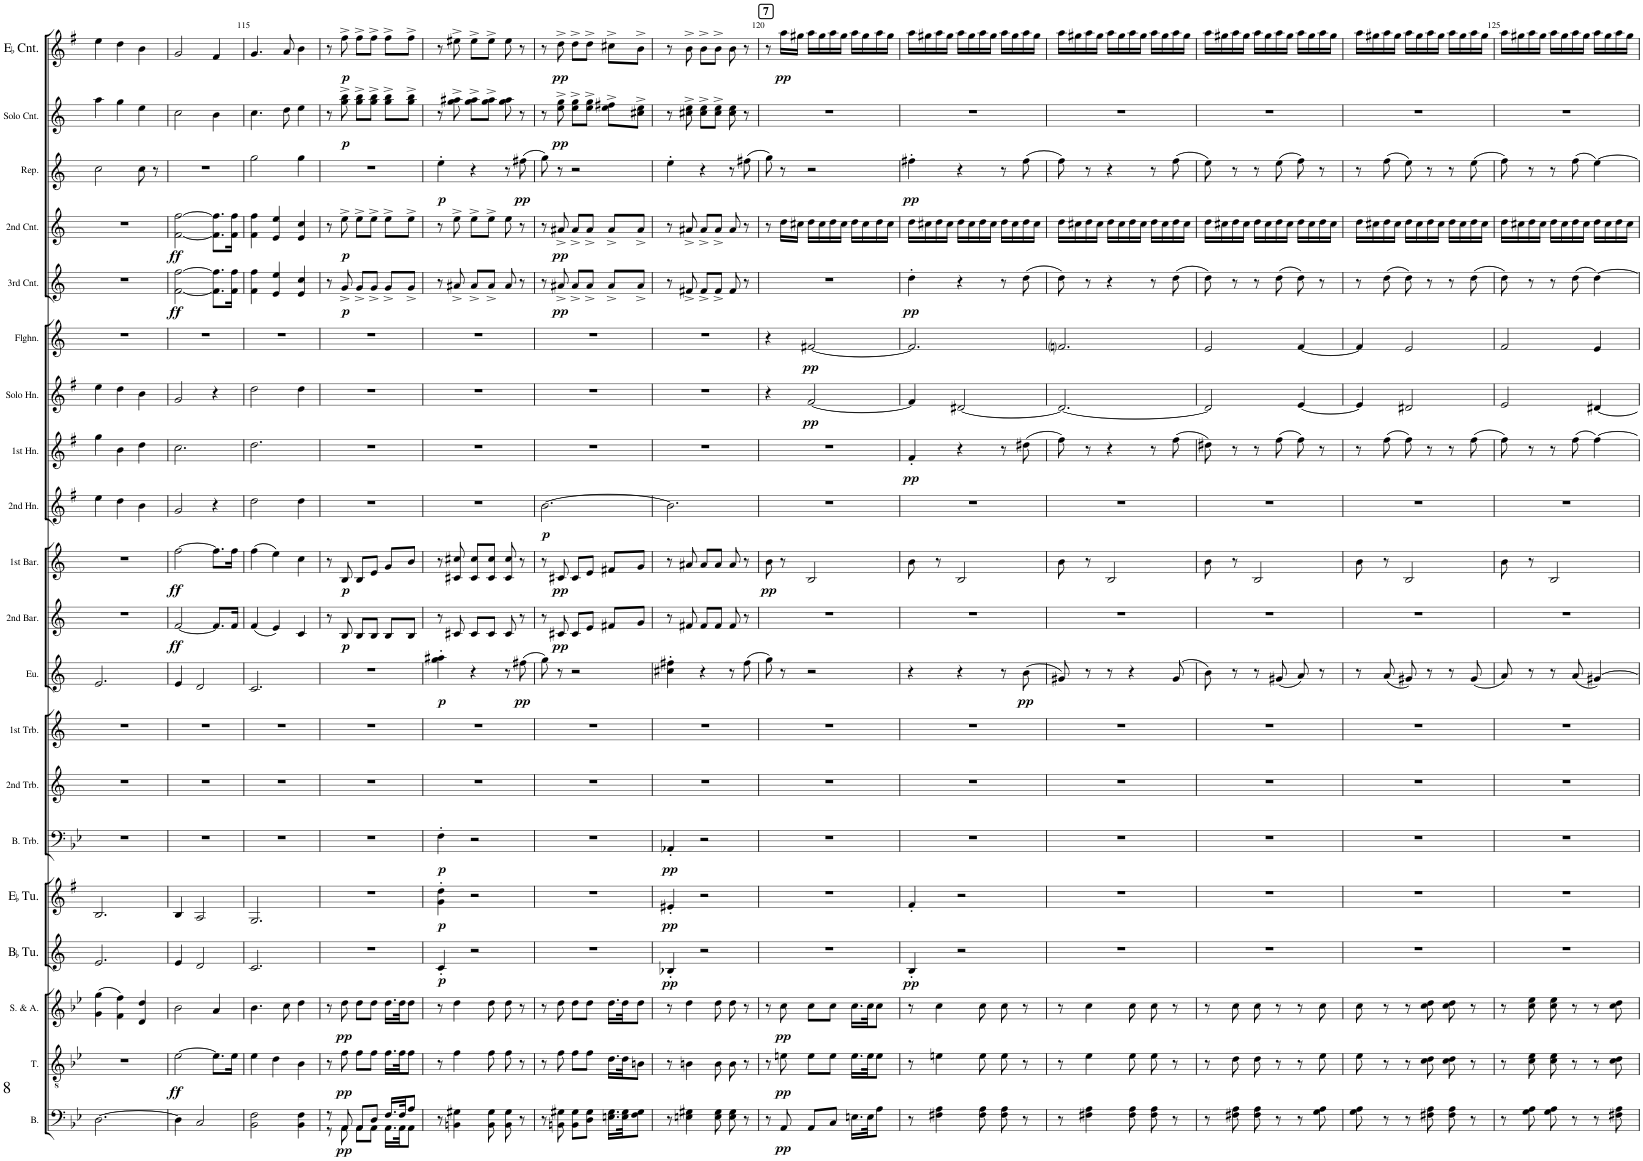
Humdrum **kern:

**kern	**dynam	**kern	**dynam	**kern	**dynam	**kern	**dynam	**kern	**dynam	**kern	**dynam	**kern	**kern	**kern	**dynam	**kern	**dynam	**kern	**dynam	**kern	**dynam	**kern	**dynam	**kern	**dynam	**kern	**dynam	**kern	**dynam	**kern	**dynam	**kern	**dynam	**kern	**dynam	**kern	**dynam
*part20	*part20	*part19	*part19	*part18	*part18	*part17	*part17	*part16	*part16	*part15	*part15	*part14	*part13	*part12	*part12	*part11	*part11	*part10	*part10	*part9	*part9	*part8	*part8	*part7	*part7	*part6	*part6	*part5	*part5	*part4	*part4	*part3	*part3	*part2	*part2	*part1	*part1
*staff20	*staff20	*staff19	*staff19	*staff18	*staff18	*staff17	*staff17	*staff16	*staff16	*staff15	*staff15	*staff14	*staff13	*staff12	*staff12	*staff11	*staff11	*staff10	*staff10	*staff9	*staff9	*staff8	*staff8	*staff7	*staff7	*staff6	*staff6	*staff5	*staff5	*staff4	*staff4	*staff3	*staff3	*staff2	*staff2	*staff1	*staff1
*I"Bass	*	*I"Tenor	*	*I"Soprano &amp; Alto	*	*I"BaccidentalFlat Tuba	*	*I"EaccidentalFlat Tuba	*	*I"Bass Trombone	*	*I"2nd Trombone	*I"1st Trombone	*I"Euphonium	*	*I"2nd Baritone	*	*I"1st Baritone	*	*I"2nd EaccidentalFlat Horn	*	*I"1st EaccidentalFlat Horn	*	*I"Solo EaccidentalFlat Horn	*	*I"Flugelhorn	*	*I"3rd BaccidentalFlat Cornet	*	*I"2nd BaccidentalFlat Cornet	*	*I"Repiano BaccidentalFlat Cornet	*	*I"Solo BaccidentalFlat Cornet	*	*I"EaccidentalFlat Cornet	*
*I'B.	*	*I'T.	*	*I'S. &amp; A.	*	*I'BaccidentalFlat Tu.	*	*I'EaccidentalFlat Tu.	*	*I'B. Trb.	*	*I'2nd Trb.	*I'1st Trb.	*I'Eu.	*	*I'2nd Bar.	*	*I'1st Bar.	*	*I'2nd Hn.	*	*I'1st Hn.	*	*I'Solo Hn.	*	*I'Flghn.	*	*I'3rd Cnt.	*	*I'2nd Cnt.	*	*I'Rep.	*	*I'Solo Cnt.	*	*I'EaccidentalFlat Cnt.	*
!!LO:PB:g=z
*clefF4	*	*clefGv2	*	*clefG2	*	*clefG2	*	*clefG2	*	*clefF4	*	*clefG2	*clefG2	*clefG2	*	*clefG2	*	*clefG2	*	*clefG2	*	*clefG2	*	*clefG2	*	*clefG2	*	*clefG2	*	*clefG2	*	*clefG2	*	*clefG2	*	*clefG2	*
*	*	*	*	*	*	*Trd15c26	*	*Trd12c21	*	*	*	*Trd8c14	*Trd8c14	*Trd8c14	*	*Trd8c14	*	*Trd8c14	*	*Trd5c9	*	*Trd5c9	*	*Trd5c9	*	*Trd1c2	*	*Trd1c2	*	*Trd1c2	*	*Trd1c2	*	*Trd1c2	*	*Trd-2c-3	*
*k[b-e-]	*	*k[b-e-]	*	*k[b-e-]	*	*k[]	*	*k[f#]	*	*k[b-e-]	*	*k[]	*k[]	*k[]	*	*k[]	*	*k[]	*	*k[f#]	*	*k[f#]	*	*k[f#]	*	*k[]	*	*k[]	*	*k[]	*	*k[]	*	*k[]	*	*k[f#]	*
*M3/4	*	*M3/4	*	*M3/4	*	*M3/4	*	*M3/4	*	*M3/4	*	*M3/4	*M3/4	*M3/4	*	*M3/4	*	*M3/4	*	*M3/4	*	*M3/4	*	*M3/4	*	*M3/4	*	*M3/4	*	*M3/4	*	*M3/4	*	*M3/4	*	*M3/4	*
=113	=113	=113	=113	=113	=113	=113	=113	=113	=113	=113	=113	=113	=113	=113	=113	=113	=113	=113	=113	=113	=113	=113	=113	=113	=113	=113	=113	=113	=113	=113	=113	=113	=113	=113	=113	=113	=113
[2.D\	.	2.r	.	(4g\ 4gg\	.	2.e/	.	2.B/	.	2.r	.	2.r	2.r	2.e/	.	2.r	.	2.r	.	4ee\	.	4gg\	.	4ee\	.	2.r	.	2.r	.	2.r	.	2cc\	.	4aa\	.	4ee\	.
.	.	.	.	4f\ 4ff\)	.	.	.	.	.	.	.	.	.	.	.	.	.	.	.	4dd\	.	4b\	.	4dd\	.	.	.	.	.	.	.	.	.	4gg\	.	4dd\	.
.	.	.	.	4d/ 4dd/	.	.	.	.	.	.	.	.	.	.	.	.	.	.	.	4b\	.	4dd\	.	4b\	.	.	.	.	.	.	.	8cc\	.	4ee\	.	4b\	.
.	.	.	.	.	.	.	.	.	.	.	.	.	.	.	.	.	.	.	.	.	.	.	.	.	.	.	.	.	.	.	.	8r	.	.	.	.	.
=114	=114	=114	=114	=114	=114	=114	=114	=114	=114	=114	=114	=114	=114	=114	=114	=114	=114	=114	=114	=114	=114	=114	=114	=114	=114	=114	=114	=114	=114	=114	=114	=114	=114	=114	=114	=114	=114
!	!	!	!LO:DY:b	!	!	!	!	!	!	!	!	!	!	!	!	!	!LO:DY:b	!	!LO:DY:b	!	!	!	!	!	!	!	!	!	!LO:DY:b	!	!LO:DY:b	!	!	!	!	!	!
4D\]	.	[2e-\	ff	2b-\	.	4e/	.	4B/	.	2.r	.	2.r	2.r	4e/	.	[2f/	ff	[2ff\	ff	2g/	.	2.cc\	.	2g/	.	2.r	.	[2f\ [2ff\	ff	[2f\ [2ff\	ff	2.r	.	2cc\	.	2g/	.
2C/	.	.	.	.	.	2d/	.	2A/	.	.	.	.	.	2d/	.	.	.	.	.	.	.	.	.	.	.	.	.	.	.	.	.	.	.	.	.	.	.
.	.	8.e-\L]	.	4a/	.	.	.	.	.	.	.	.	.	.	.	8.f/L]	.	8.ff\L]	.	4r	.	.	.	4r	.	.	.	8.f\] 8.ff\]L	.	8.f\] 8.ff\]L	.	.	.	4b\	.	4f#/	.
.	.	16e-\Jk	.	.	.	.	.	.	.	.	.	.	.	.	.	16f/Jk	.	16ff\Jk	.	.	.	.	.	.	.	.	.	16f\ 16ff\Jk	.	16f\ 16ff\Jk	.	.	.	.	.	.	.
=115	=115	=115	=115	=115	=115	=115	=115	=115	=115	=115	=115	=115	=115	=115	=115	=115	=115	=115	=115	=115	=115	=115	=115	=115	=115	=115	=115	=115	=115	=115	=115	=115	=115	=115	=115	=115	=115
2BB-\ 2F\	.	4e-\	.	4.b-\	.	2.c/	.	2.G/	.	2.r	.	2.r	2.r	2.c/	.	(4f/	.	(4ff\	.	2dd\	.	2.dd\	.	2dd\	.	2.r	.	4f\ 4ff\	.	4f\ 4ff\	.	2gg\	.	4.cc\	.	4.g/	.
.	.	4d\	.	.	.	.	.	.	.	.	.	.	.	.	.	4e/)	.	4ee\)	.	.	.	.	.	.	.	.	.	4e/ 4ee/	.	4e/ 4ee/	.	.	.	.	.	.	.
.	.	.	.	8cc\	.	.	.	.	.	.	.	.	.	.	.	.	.	.	.	.	.	.	.	.	.	.	.	.	.	.	.	.	.	8dd\	.	8a/	.
4BB-\ 4F\	.	4B-\	.	4dd\	.	.	.	.	.	.	.	.	.	.	.	4c/	.	4cc\	.	4dd\	.	.	.	4dd\	.	.	.	4e/ 4cc/	.	4e/ 4cc/	.	4gg\	.	4ee\	.	4b\	.
=116	=116	=116	=116	=116	=116	=116	=116	=116	=116	=116	=116	=116	=116	=116	=116	=116	=116	=116	=116	=116	=116	=116	=116	=116	=116	=116	=116	=116	=116	=116	=116	=116	=116	=116	=116	=116	=116
*^	*	*	*	*	*	*	*	*	*	*	*	*	*	*	*	*	*	*	*	*	*	*	*	*	*	*	*	*	*	*	*	*	*	*	*	*	*
8r	8r	.	8r	.	8r	.	2.r	.	2.r	.	2.r	.	2.r	2.r	2.r	.	8r	.	8r	.	2.r	.	2.r	.	2.r	.	2.r	.	8r	.	8r	.	2.r	.	8r	.	8r	.
!	!	!LO:DY:b	!	!LO:DY:b	!	!LO:DY:b	!	!	!	!	!	!	!	!	!	!	!	!LO:DY:b	!	!LO:DY:b	!	!	!	!	!	!	!	!	!	!LO:DY:b	!	!LO:DY:b	!	!	!	!LO:DY:b	!	!LO:DY:b
8AA/	8AA\	pp	8f\	pp	8dd\	pp	.	.	.	.	.	.	.	.	.	.	8B/	p	8B/	p	.	.	.	.	.	.	.	.	8g^/	p	8ee^\	p	.	.	8gg\^ 8bb\^	p	8ff#^\	p
8AA/L	8AA\L	.	8f\L	.	8dd\L	.	.	.	.	.	.	.	.	.	.	.	8B/L	.	8B/L	.	.	.	.	.	.	.	.	.	8g^/L	.	8ee^\L	.	.	.	8gg\^ 8bb\^L	.	8ff#^\L	.
8D/J	8AA\J	.	8f\J	.	8dd\J	.	.	.	.	.	.	.	.	.	.	.	8B/J	.	8e/J	.	.	.	.	.	.	.	.	.	8g^/J	.	8ee^\J	.	.	.	8gg\^ 8bb\^J	.	8ff#^\J	.
16.F/LL	16.AA\LL	.	16.f\LL	.	16.dd\LL	.	.	.	.	.	.	.	.	.	.	.	8B/L	.	8g/L	.	.	.	.	.	.	.	.	.	8g^/L	.	8ee^\L	.	.	.	8gg\^ 8bb\^L	.	8ff#^\L	.
32F/JK	32AA\JK	.	32f\JK	.	32dd\JK	.	.	.	.	.	.	.	.	.	.	.	.	.	.	.	.	.	.	.	.	.	.	.	.	.	.	.	.	.	.	.	.	.
8A/J	8AA\J	.	8f\J	.	8dd\J	.	.	.	.	.	.	.	.	.	.	.	8B/J	.	8b/J	.	.	.	.	.	.	.	.	.	8g^/J	.	8ee^\J	.	.	.	8gg\^ 8bb\^J	.	8ff#^\J	.
=117	=117	=117	=117	=117	=117	=117	=117	=117	=117	=117	=117	=117	=117	=117	=117	=117	=117	=117	=117	=117	=117	=117	=117	=117	=117	=117	=117	=117	=117	=117	=117	=117	=117	=117	=117	=117	=117	=117
!	!	!	!	!	!	!	!	!LO:DY:b	!	!LO:DY:b	!	!LO:DY:b	!	!	!	!LO:DY:b	!	!	!	!	!	!	!	!	!	!	!	!	!	!	!	!	!	!LO:DY:b	!	!	!	!
*v	*v	*	*	*	*	*	*	*	*	*	*	*	*	*	*	*	*	*	*	*	*	*	*	*	*	*	*	*	*	*	*	*	*	*	*	*	*	*
8r	.	8r	.	8r	.	4c'/	p	4g\' 4dd\'	p	4F'\	p	2.r	2.r	4gg\' 4aa#X\'	p	8r	.	8r	.	2.r	.	2.r	.	2.r	.	2.r	.	8r	.	8r	.	4ee'\	p	8r	.	8r	.
4BBn\ 4G#X\	.	4f\	.	4dd\	.	.	.	.	.	.	.	.	.	.	.	8c#X/	.	8c#X/ 8cc#X/	.	.	.	.	.	.	.	.	.	8a#X^/	.	8ee^\	.	.	.	8gg\^ 8aa#X\^	.	8ee#X^\	.
.	.	.	.	.	.	2r	.	2r	.	2r	.	.	.	4r	.	8c#/L	.	8c#/ 8cc#/L	.	.	.	.	.	.	.	.	.	8a#^/L	.	8ee^\L	.	4r	.	8gg\^ 8aa#\^L	.	8ee#^\L	.
8BB\ 8G#\	.	8f\	.	8dd\	.	.	.	.	.	.	.	.	.	.	.	8c#/J	.	8c#/ 8cc#/J	.	.	.	.	.	.	.	.	.	8a#^/J	.	8ee^\J	.	.	.	8gg\^ 8aa#\^J	.	8ee#^\J	.
8BB\ 8G#\	.	8f\	.	8dd\	.	.	.	.	.	.	.	.	.	8r	.	8c#/	.	8c#/ 8cc#/	.	.	.	.	.	.	.	.	.	8a#/	.	8ee\	.	8r	.	8gg\ 8aa#\	.	8ee#\	.
!	!	!	!	!	!	!	!	!	!	!	!	!	!	!	!LO:DY:b	!	!	!	!	!	!	!	!	!	!	!	!	!	!	!	!	!	!LO:DY:b	!	!	!	!
8r	.	8r	.	8r	.	.	.	.	.	.	.	.	.	(8ff#X\	pp	8r	.	8r	.	.	.	.	.	.	.	.	.	8r	.	8r	.	(8ff#X\	pp	8r	.	8r	.
=118	=118	=118	=118	=118	=118	=118	=118	=118	=118	=118	=118	=118	=118	=118	=118	=118	=118	=118	=118	=118	=118	=118	=118	=118	=118	=118	=118	=118	=118	=118	=118	=118	=118	=118	=118	=118	=118
!	!	!	!	!	!	!	!	!	!	!	!	!	!	!	!	!	!	!	!	!	!LO:DY:b	!	!	!	!	!	!	!	!	!	!	!	!	!	!	!	!
8r	.	8r	.	8r	.	2.r	.	2.r	.	2.r	.	2.r	2.r	8gg\)	.	8r	.	8r	.	[2.b\	p	2.r	.	2.r	.	2.r	.	8r	.	8r	.	8gg\)	.	8r	.	8r	.
!	!	!	!	!	!	!	!	!	!	!	!	!	!	!	!	!	!LO:DY:b	!	!LO:DY:b	!	!	!	!	!	!	!	!	!	!LO:DY:b	!	!LO:DY:b	!	!	!	!LO:DY:b	!	!LO:DY:b
8BBn\ 8G#X\	.	8f\	.	8dd\	.	.	.	.	.	.	.	.	.	8r	.	8c#X/	pp	8c#X/	pp	.	.	.	.	.	.	.	.	8a#X^/	pp	8a#X^/	pp	8r	.	8ee\^ 8gg\^	pp	8dd^\	pp
8BB\ 8G#\L	.	8f\L	.	8dd\L	.	.	.	.	.	.	.	.	.	2r	.	8c#/L	.	8c#/L	.	.	.	.	.	.	.	.	.	8a#^/L	.	8a#^/L	.	2r	.	8ee\^ 8gg\^L	.	8dd^\L	.
8D\ 8G#\J	.	8f\J	.	8dd\J	.	.	.	.	.	.	.	.	.	.	.	8e/J	.	8e/J	.	.	.	.	.	.	.	.	.	8a#^/J	.	8a#^/J	.	.	.	8ee\^ 8gg\^J	.	8dd^\J	.
16.En\ 16.G#\LL	.	16.d\LL	.	16.dd\LL	.	.	.	.	.	.	.	.	.	.	.	8f#X/L	.	8f#X/L	.	.	.	.	.	.	.	.	.	8a#^/L	.	8a#^/L	.	.	.	8ee\^ 8ff#X\^L	.	8cc#X^\L	.
32E\ 32G#\JK	.	32d\JK	.	32dd\JK	.	.	.	.	.	.	.	.	.	.	.	.	.	.	.	.	.	.	.	.	.	.	.	.	.	.	.	.	.	.	.	.	.
8F\ 8G#\J	.	8Bn\J	.	8dd\J	.	.	.	.	.	.	.	.	.	.	.	8g/J	.	8g/J	.	.	.	.	.	.	.	.	.	8a#^/J	.	8a#^/J	.	.	.	8cc#X\^ 8ee\^J	.	8b^\J	.
=119	=119	=119	=119	=119	=119	=119	=119	=119	=119	=119	=119	=119	=119	=119	=119	=119	=119	=119	=119	=119	=119	=119	=119	=119	=119	=119	=119	=119	=119	=119	=119	=119	=119	=119	=119	=119	=119
!	!	!	!	!	!	!	!LO:DY:b	!	!LO:DY:b	!	!LO:DY:b	!	!	!	!	!	!	!	!	!	!	!	!	!	!	!	!	!	!	!	!	!	!	!	!	!	!
8r	.	8r	.	8r	.	4B-X'/	pp	4e#X'/	pp	4AA-X'/	pp	2.r	2.r	4cc#X\' 4ff#X\'	.	8r	.	8r	.	2.b\]	.	2.r	.	2.r	.	2.r	.	8r	.	8r	.	4ee'\	.	8r	.	8r	.
4En\ 4G#X\	.	4Bn\	.	4dd\	.	.	.	.	.	.	.	.	.	.	.	8f#X/	.	8a#X/	.	.	.	.	.	.	.	.	.	8f#X^/	.	8a#X^/	.	.	.	8cc#X\^ 8ee\^	.	8b^\	.
.	.	.	.	.	.	2r	.	2r	.	2r	.	.	.	4r	.	8f#/L	.	8a#/L	.	.	.	.	.	.	.	.	.	8f#^/L	.	8a#^/L	.	4r	.	8cc#\^ 8ee\^L	.	8b^\L	.
8E\ 8G#\	.	8B\	.	8dd\	.	.	.	.	.	.	.	.	.	.	.	8f#/J	.	8a#/J	.	.	.	.	.	.	.	.	.	8f#^/J	.	8a#^/J	.	.	.	8cc#\^ 8ee\^J	.	8b^\J	.
8E\ 8G#\	.	8B\	.	8dd\	.	.	.	.	.	.	.	.	.	8r	.	8f#/	.	8a#/	.	.	.	.	.	.	.	.	.	8f#/	.	8a#/	.	8r	.	8cc#\ 8ee\	.	8b\	.
8r	.	8r	.	8r	.	.	.	.	.	.	.	.	.	(8ff#\	.	8r	.	8r	.	.	.	.	.	.	.	.	.	8r	.	8r	.	(8ff#X\	.	8r	.	8r	.
=120	=120	=120	=120	=120	=120	=120	=120	=120	=120	=120	=120	=120	=120	=120	=120	=120	=120	=120	=120	=120	=120	=120	=120	=120	=120	=120	=120	=120	=120	=120	=120	=120	=120	=120	=120	=120	=120
!	!	!	!	!	!	!	!	!	!	!	!	!	!	!	!	!	!	!	!	!	!	!	!	!	!	!	!	!	!	!	!	!	!	!	!	!LO:TX:a:B:t=7	!
!	!	!	!	!	!	!	!	!	!	!	!	!	!	!	!	!	!	!	!LO:DY:b	!	!	!	!	!	!	!	!	!	!	!	!	!	!	!	!	!	!
8r	.	8r	.	8r	.	2.r	.	2.r	.	2.r	.	2.r	2.r	8gg\)	.	2.r	.	8b\	pp	2.r	.	2.r	.	4r	.	4r	.	2.r	.	8r	.	8gg\)	.	2.r	.	8r	.
!	!LO:DY:b	!	!LO:DY:b	!	!LO:DY:b	!	!	!	!	!	!	!	!	!	!	!	!	!	!	!	!	!	!	!	!	!	!	!	!	!	!	!	!	!	!	!	!LO:DY:b
8AA/	pp	8en\	pp	8cc\	pp	.	.	.	.	.	.	.	.	8r	.	.	.	8r	.	.	.	.	.	.	.	.	.	.	.	16dd\LL	.	8r	.	.	.	16aa\LL	pp
.	.	.	.	.	.	.	.	.	.	.	.	.	.	.	.	.	.	.	.	.	.	.	.	.	.	.	.	.	.	16cc#X\JJ	.	.	.	.	.	16gg#X\JJ	.
!	!	!	!	!	!	!	!	!	!	!	!	!	!	!	!	!	!	!	!	!	!	!	!	!	!LO:DY:b	!	!LO:DY:b	!	!	!	!	!	!	!	!	!	!
8AA/L	.	8e\L	.	8cc\L	.	.	.	.	.	.	.	.	.	2r	.	.	.	2B/	.	.	.	.	.	[2f#/	pp	[2f#X/	pp	.	.	16dd\LL	.	2r	.	.	.	16aa\LL	.
.	.	.	.	.	.	.	.	.	.	.	.	.	.	.	.	.	.	.	.	.	.	.	.	.	.	.	.	.	.	16cc#\	.	.	.	.	.	16gg#\	.
8C/J	.	8e\J	.	8cc\J	.	.	.	.	.	.	.	.	.	.	.	.	.	.	.	.	.	.	.	.	.	.	.	.	.	16dd\	.	.	.	.	.	16aa\	.
.	.	.	.	.	.	.	.	.	.	.	.	.	.	.	.	.	.	.	.	.	.	.	.	.	.	.	.	.	.	16cc#\JJ	.	.	.	.	.	16gg#\JJ	.
16.En\LL	.	16.e\LL	.	16.cc\LL	.	.	.	.	.	.	.	.	.	.	.	.	.	.	.	.	.	.	.	.	.	.	.	.	.	16dd\LL	.	.	.	.	.	16aa\LL	.
.	.	.	.	.	.	.	.	.	.	.	.	.	.	.	.	.	.	.	.	.	.	.	.	.	.	.	.	.	.	16cc#\	.	.	.	.	.	16gg#\	.
32E\JK	.	32e\JK	.	32cc\JK	.	.	.	.	.	.	.	.	.	.	.	.	.	.	.	.	.	.	.	.	.	.	.	.	.	.	.	.	.	.	.	.	.
8A\J	.	8e\J	.	8cc\J	.	.	.	.	.	.	.	.	.	.	.	.	.	.	.	.	.	.	.	.	.	.	.	.	.	16dd\	.	.	.	.	.	16aa\	.
.	.	.	.	.	.	.	.	.	.	.	.	.	.	.	.	.	.	.	.	.	.	.	.	.	.	.	.	.	.	16cc#\JJ	.	.	.	.	.	16gg#\JJ	.
=121	=121	=121	=121	=121	=121	=121	=121	=121	=121	=121	=121	=121	=121	=121	=121	=121	=121	=121	=121	=121	=121	=121	=121	=121	=121	=121	=121	=121	=121	=121	=121	=121	=121	=121	=121	=121	=121
!	!	!	!	!	!	!	!LO:DY:b	!	!	!	!	!	!	!	!	!	!	!	!	!	!	!	!LO:DY:b	!	!	!	!	!	!LO:DY:b	!	!	!	!LO:DY:b	!	!	!	!
8r	.	8r	.	8r	.	4B'/	pp	4f#'/	.	2.r	.	2.r	2.r	4r	.	2.r	.	8b\	.	2.r	.	4f#'/	pp	4f#/]	.	2.f#/]	.	4dd'\	pp	16dd\LL	.	4ff#X'\	pp	2.r	.	16aa\LL	.
.	.	.	.	.	.	.	.	.	.	.	.	.	.	.	.	.	.	.	.	.	.	.	.	.	.	.	.	.	.	16cc#X\	.	.	.	.	.	16gg#X\	.
4F#X\ 4A\	.	4en\	.	4cc\	.	.	.	.	.	.	.	.	.	.	.	.	.	8r	.	.	.	.	.	.	.	.	.	.	.	16dd\	.	.	.	.	.	16aa\	.
.	.	.	.	.	.	.	.	.	.	.	.	.	.	.	.	.	.	.	.	.	.	.	.	.	.	.	.	.	.	16cc#\JJ	.	.	.	.	.	16gg#\JJ	.
.	.	.	.	.	.	2r	.	2r	.	.	.	.	.	4r	.	.	.	2B/	.	.	.	4r	.	[2d#X/	.	.	.	4r	.	16dd\LL	.	4r	.	.	.	16aa\LL	.
.	.	.	.	.	.	.	.	.	.	.	.	.	.	.	.	.	.	.	.	.	.	.	.	.	.	.	.	.	.	16cc#\	.	.	.	.	.	16gg#\	.
8F#\ 8A\	.	8e\	.	8cc\	.	.	.	.	.	.	.	.	.	.	.	.	.	.	.	.	.	.	.	.	.	.	.	.	.	16dd\	.	.	.	.	.	16aa\	.
.	.	.	.	.	.	.	.	.	.	.	.	.	.	.	.	.	.	.	.	.	.	.	.	.	.	.	.	.	.	16cc#\JJ	.	.	.	.	.	16gg#\JJ	.
8F#\ 8A\	.	8e\	.	8cc\	.	.	.	.	.	.	.	.	.	8r	.	.	.	.	.	.	.	8r	.	.	.	.	.	8r	.	16dd\LL	.	8r	.	.	.	16aa\LL	.
.	.	.	.	.	.	.	.	.	.	.	.	.	.	.	.	.	.	.	.	.	.	.	.	.	.	.	.	.	.	16cc#\	.	.	.	.	.	16gg#\	.
!	!	!	!	!	!	!	!	!	!	!	!	!	!	!	!LO:DY:b	!	!	!	!	!	!	!	!	!	!	!	!	!	!	!	!	!	!	!	!	!	!
8r	.	8r	.	8r	.	.	.	.	.	.	.	.	.	(8b\	pp	.	.	.	.	.	.	(8dd#X\	.	.	.	.	.	(8dd\	.	16dd\	.	(8ff#\	.	.	.	16aa\	.
.	.	.	.	.	.	.	.	.	.	.	.	.	.	.	.	.	.	.	.	.	.	.	.	.	.	.	.	.	.	16cc#\JJ	.	.	.	.	.	16gg#\JJ	.
=122	=122	=122	=122	=122	=122	=122	=122	=122	=122	=122	=122	=122	=122	=122	=122	=122	=122	=122	=122	=122	=122	=122	=122	=122	=122	=122	=122	=122	=122	=122	=122	=122	=122	=122	=122	=122	=122
8r	.	8r	.	8r	.	2.r	.	2.r	.	2.r	.	2.r	2.r	8g#X/)	.	2.r	.	8b\	.	2.r	.	8ff#\)	.	2.d#/_	.	2.fni/	.	8dd\)	.	16dd\LL	.	8ff\)	.	2.r	.	16aa\LL	.
.	.	.	.	.	.	.	.	.	.	.	.	.	.	.	.	.	.	.	.	.	.	.	.	.	.	.	.	.	.	16cc#X\	.	.	.	.	.	16gg#X\	.
4F#X\ 4A\	.	4e-\	.	4cc\	.	.	.	.	.	.	.	.	.	8r	.	.	.	8r	.	.	.	8r	.	.	.	.	.	8r	.	16dd\	.	8r	.	.	.	16aa\	.
.	.	.	.	.	.	.	.	.	.	.	.	.	.	.	.	.	.	.	.	.	.	.	.	.	.	.	.	.	.	16cc#\JJ	.	.	.	.	.	16gg#\JJ	.
.	.	.	.	.	.	.	.	.	.	.	.	.	.	8r	.	.	.	2B/	.	.	.	4r	.	.	.	.	.	4r	.	16dd\LL	.	4r	.	.	.	16aa\LL	.
.	.	.	.	.	.	.	.	.	.	.	.	.	.	.	.	.	.	.	.	.	.	.	.	.	.	.	.	.	.	16cc#\	.	.	.	.	.	16gg#\	.
8F#\ 8A\	.	8e-\	.	8cc\	.	.	.	.	.	.	.	.	.	4r	.	.	.	.	.	.	.	.	.	.	.	.	.	.	.	16dd\	.	.	.	.	.	16aa\	.
.	.	.	.	.	.	.	.	.	.	.	.	.	.	.	.	.	.	.	.	.	.	.	.	.	.	.	.	.	.	16cc#\JJ	.	.	.	.	.	16gg#\JJ	.
8F#\ 8A\	.	8e-\	.	8cc\	.	.	.	.	.	.	.	.	.	.	.	.	.	.	.	.	.	8r	.	.	.	.	.	8r	.	16dd\LL	.	8r	.	.	.	16aa\LL	.
.	.	.	.	.	.	.	.	.	.	.	.	.	.	.	.	.	.	.	.	.	.	.	.	.	.	.	.	.	.	16cc#\	.	.	.	.	.	16gg#\	.
8r	.	8r	.	8r	.	.	.	.	.	.	.	.	.	(8g#/	.	.	.	.	.	.	.	(8ff#\	.	.	.	.	.	(8dd\	.	16dd\	.	(8ff\	.	.	.	16aa\	.
.	.	.	.	.	.	.	.	.	.	.	.	.	.	.	.	.	.	.	.	.	.	.	.	.	.	.	.	.	.	16cc#\JJ	.	.	.	.	.	16gg#\JJ	.
=123	=123	=123	=123	=123	=123	=123	=123	=123	=123	=123	=123	=123	=123	=123	=123	=123	=123	=123	=123	=123	=123	=123	=123	=123	=123	=123	=123	=123	=123	=123	=123	=123	=123	=123	=123	=123	=123
8r	.	8r	.	8r	.	2.r	.	2.r	.	2.r	.	2.r	2.r	8b\)	.	2.r	.	8b\	.	2.r	.	8dd#X\)	.	2d#/]	.	2e/	.	8dd\)	.	16dd\LL	.	8ee\)	.	2.r	.	16aa\LL	.
.	.	.	.	.	.	.	.	.	.	.	.	.	.	.	.	.	.	.	.	.	.	.	.	.	.	.	.	.	.	16cc#X\	.	.	.	.	.	16gg#X\	.
8F#X\ 8A\	.	8d\	.	8cc\	.	.	.	.	.	.	.	.	.	8r	.	.	.	8r	.	.	.	8r	.	.	.	.	.	8r	.	16dd\	.	8r	.	.	.	16aa\	.
.	.	.	.	.	.	.	.	.	.	.	.	.	.	.	.	.	.	.	.	.	.	.	.	.	.	.	.	.	.	16cc#\JJ	.	.	.	.	.	16gg#\JJ	.
8F#\ 8A\	.	8d\	.	8cc\	.	.	.	.	.	.	.	.	.	8r	.	.	.	2B/	.	.	.	8r	.	.	.	.	.	8r	.	16dd\LL	.	8r	.	.	.	16aa\LL	.
.	.	.	.	.	.	.	.	.	.	.	.	.	.	.	.	.	.	.	.	.	.	.	.	.	.	.	.	.	.	16cc#\	.	.	.	.	.	16gg#\	.
8r	.	8r	.	8r	.	.	.	.	.	.	.	.	.	(8g#X/	.	.	.	.	.	.	.	(8ff#\	.	.	.	.	.	(8dd\	.	16dd\	.	(8ee\	.	.	.	16aa\	.
.	.	.	.	.	.	.	.	.	.	.	.	.	.	.	.	.	.	.	.	.	.	.	.	.	.	.	.	.	.	16cc#\JJ	.	.	.	.	.	16gg#\JJ	.
8r	.	8r	.	8r	.	.	.	.	.	.	.	.	.	8a/)	.	.	.	.	.	.	.	8ff#\)	.	[4e/	.	[4f/	.	8dd\)	.	16dd\LL	.	8ff\)	.	.	.	16aa\LL	.
.	.	.	.	.	.	.	.	.	.	.	.	.	.	.	.	.	.	.	.	.	.	.	.	.	.	.	.	.	.	16cc#\	.	.	.	.	.	16gg#\	.
8G\ 8A\	.	8e-\	.	8cc\	.	.	.	.	.	.	.	.	.	8r	.	.	.	.	.	.	.	8r	.	.	.	.	.	8r	.	16dd\	.	8r	.	.	.	16aa\	.
.	.	.	.	.	.	.	.	.	.	.	.	.	.	.	.	.	.	.	.	.	.	.	.	.	.	.	.	.	.	16cc#\JJ	.	.	.	.	.	16gg#\JJ	.
=124	=124	=124	=124	=124	=124	=124	=124	=124	=124	=124	=124	=124	=124	=124	=124	=124	=124	=124	=124	=124	=124	=124	=124	=124	=124	=124	=124	=124	=124	=124	=124	=124	=124	=124	=124	=124	=124
8G\ 8A\	.	8e-\	.	8cc\	.	2.r	.	2.r	.	2.r	.	2.r	2.r	8r	.	2.r	.	8b\	.	2.r	.	8r	.	4e/]	.	4f/]	.	8r	.	16dd\LL	.	8r	.	2.r	.	16aa\LL	.
.	.	.	.	.	.	.	.	.	.	.	.	.	.	.	.	.	.	.	.	.	.	.	.	.	.	.	.	.	.	16cc#X\	.	.	.	.	.	16gg#X\	.
8r	.	8r	.	8r	.	.	.	.	.	.	.	.	.	(8a/	.	.	.	8r	.	.	.	(8ff#\	.	.	.	.	.	(8dd\	.	16dd\	.	(8ff\	.	.	.	16aa\	.
.	.	.	.	.	.	.	.	.	.	.	.	.	.	.	.	.	.	.	.	.	.	.	.	.	.	.	.	.	.	16cc#\JJ	.	.	.	.	.	16gg#\JJ	.
8r	.	8r	.	8r	.	.	.	.	.	.	.	.	.	8g#X/)	.	.	.	2B/	.	.	.	8ff#\)	.	2d#X/	.	2e/	.	8dd\)	.	16dd\LL	.	8ee\)	.	.	.	16aa\LL	.
.	.	.	.	.	.	.	.	.	.	.	.	.	.	.	.	.	.	.	.	.	.	.	.	.	.	.	.	.	.	16cc#\	.	.	.	.	.	16gg#\	.
8F#X\ 8A\	.	8c\ 8d\	.	8cc\ 8dd\	.	.	.	.	.	.	.	.	.	8r	.	.	.	.	.	.	.	8r	.	.	.	.	.	8r	.	16dd\	.	8r	.	.	.	16aa\	.
.	.	.	.	.	.	.	.	.	.	.	.	.	.	.	.	.	.	.	.	.	.	.	.	.	.	.	.	.	.	16cc#\JJ	.	.	.	.	.	16gg#\JJ	.
8F#\ 8A\	.	8c\ 8d\	.	8cc\ 8dd\	.	.	.	.	.	.	.	.	.	8r	.	.	.	.	.	.	.	8r	.	.	.	.	.	8r	.	16dd\LL	.	8r	.	.	.	16aa\LL	.
.	.	.	.	.	.	.	.	.	.	.	.	.	.	.	.	.	.	.	.	.	.	.	.	.	.	.	.	.	.	16cc#\	.	.	.	.	.	16gg#\	.
8r	.	8r	.	8r	.	.	.	.	.	.	.	.	.	(8g#/	.	.	.	.	.	.	.	(8ff#\	.	.	.	.	.	(8dd\	.	16dd\	.	(8ee\	.	.	.	16aa\	.
.	.	.	.	.	.	.	.	.	.	.	.	.	.	.	.	.	.	.	.	.	.	.	.	.	.	.	.	.	.	16cc#\JJ	.	.	.	.	.	16gg#\JJ	.
=125	=125	=125	=125	=125	=125	=125	=125	=125	=125	=125	=125	=125	=125	=125	=125	=125	=125	=125	=125	=125	=125	=125	=125	=125	=125	=125	=125	=125	=125	=125	=125	=125	=125	=125	=125	=125	=125
8r	.	8r	.	8r	.	2.r	.	2.r	.	2.r	.	2.r	2.r	8a/)	.	2.r	.	8b\	.	2.r	.	8ff#\)	.	2e/	.	2f/	.	8dd\)	.	16dd\LL	.	8ff\)	.	2.r	.	16aa\LL	.
.	.	.	.	.	.	.	.	.	.	.	.	.	.	.	.	.	.	.	.	.	.	.	.	.	.	.	.	.	.	16cc#X\	.	.	.	.	.	16gg#X\	.
8G\ 8A\	.	8c\ 8e-\	.	8cc\ 8ee-\	.	.	.	.	.	.	.	.	.	8r	.	.	.	8r	.	.	.	8r	.	.	.	.	.	8r	.	16dd\	.	8r	.	.	.	16aa\	.
.	.	.	.	.	.	.	.	.	.	.	.	.	.	.	.	.	.	.	.	.	.	.	.	.	.	.	.	.	.	16cc#\JJ	.	.	.	.	.	16gg#\JJ	.
8G\ 8A\	.	8c\ 8e-\	.	8cc\ 8ee-\	.	.	.	.	.	.	.	.	.	8r	.	.	.	2B/	.	.	.	8r	.	.	.	.	.	8r	.	16dd\LL	.	8r	.	.	.	16aa\LL	.
.	.	.	.	.	.	.	.	.	.	.	.	.	.	.	.	.	.	.	.	.	.	.	.	.	.	.	.	.	.	16cc#\	.	.	.	.	.	16gg#\	.
8r	.	8r	.	8r	.	.	.	.	.	.	.	.	.	(8a/	.	.	.	.	.	.	.	(8ff#\	.	.	.	.	.	(8dd\	.	16dd\	.	(8ff\	.	.	.	16aa\	.
.	.	.	.	.	.	.	.	.	.	.	.	.	.	.	.	.	.	.	.	.	.	.	.	.	.	.	.	.	.	16cc#\JJ	.	.	.	.	.	16gg#\JJ	.
8r	.	8r	.	8r	.	.	.	.	.	.	.	.	.	[4g#X/)	.	.	.	.	.	.	.	[4ff#\)	.	[4d#X/	.	4e/	.	[4dd\)	.	16dd\LL	.	[4ee\)	.	.	.	16aa\LL	.
.	.	.	.	.	.	.	.	.	.	.	.	.	.	.	.	.	.	.	.	.	.	.	.	.	.	.	.	.	.	16cc#\	.	.	.	.	.	16gg#\	.
8F#X\ 8A\	.	8c\ 8d\	.	8cc\ 8dd\	.	.	.	.	.	.	.	.	.	.	.	.	.	.	.	.	.	.	.	.	.	.	.	.	.	16dd\	.	.	.	.	.	16aa\	.
.	.	.	.	.	.	.	.	.	.	.	.	.	.	.	.	.	.	.	.	.	.	.	.	.	.	.	.	.	.	16cc#\JJ	.	.	.	.	.	16gg#\JJ	.
=	=	=	=	=	=	=	=	=	=	=	=	=	=	=	=	=	=	=	=	=	=	=	=	=	=	=	=	=	=	=	=	=	=	=	=	=	=
*-	*-	*-	*-	*-	*-	*-	*-	*-	*-	*-	*-	*-	*-	*-	*-	*-	*-	*-	*-	*-	*-	*-	*-	*-	*-	*-	*-	*-	*-	*-	*-	*-	*-	*-	*-	*-	*-
